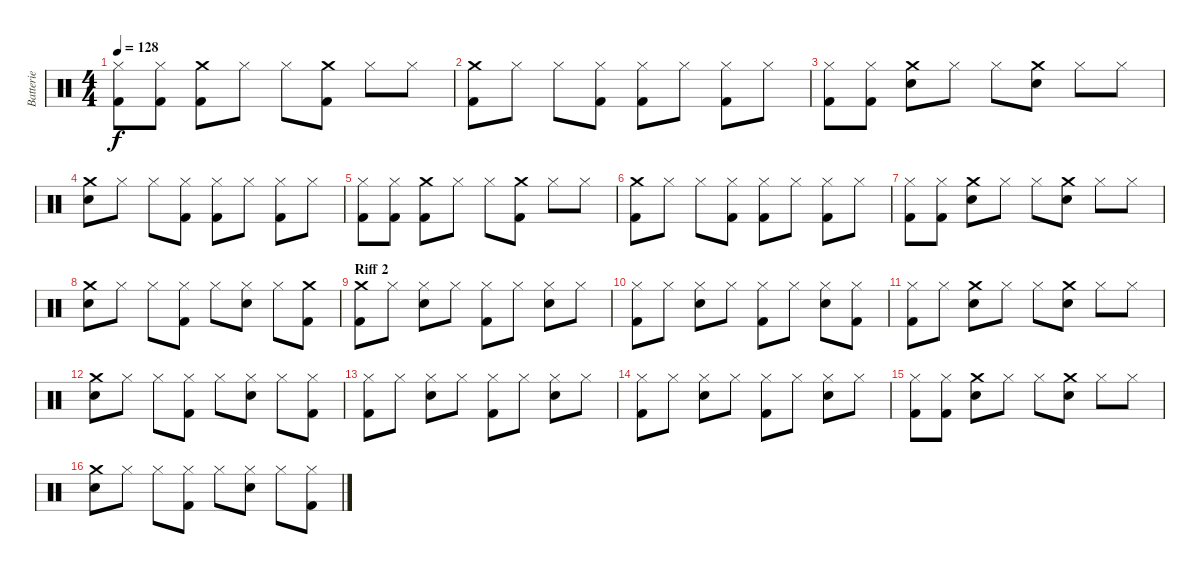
\track ("Batterie" "Batterie") {instrument percussion}
\staff {score}
\articulation defaults
\ts (4 4)
\tempo 128
\clef neutral
\ks c
("Hi-Hat (closed)" "Kick (hit) 2").8{dy f} ("Hi-Hat (closed)" "Kick (hit) 2").8 ("Kick (hit) 2" "Crash medium (hit)").8 "Hi-Hat (closed)".8 "Hi-Hat (closed)".8 ("Crash medium (hit)" "Kick (hit) 2").8 "Hi-Hat (closed)".8 "Hi-Hat (closed)".8 |
("Crash medium (hit)" "Kick (hit) 2").8 "Hi-Hat (closed)".8 "Hi-Hat (closed)".8 ("Hi-Hat (closed)" "Kick (hit) 2").8 ("Hi-Hat (closed)" "Kick (hit) 2").8 "Hi-Hat (closed)".8 ("Hi-Hat (closed)" "Kick (hit) 2").8 "Hi-Hat (closed)".8 |
("Hi-Hat (closed)" "Kick (hit) 2").8 ("Hi-Hat (closed)" "Kick (hit) 2").8 ("Crash medium (hit)" "Snare (hit) 2").8 "Hi-Hat (closed)".8 "Hi-Hat (closed)".8 ("Crash medium (hit)" "Snare (hit) 2").8 "Hi-Hat (closed)".8 "Hi-Hat (closed)".8 |
("Crash medium (hit)" "Snare (hit) 2").8 "Hi-Hat (closed)".8 "Hi-Hat (closed)".8 ("Kick (hit) 2" "Hi-Hat (closed)").8 ("Hi-Hat (closed)" "Kick (hit) 2").8 "Hi-Hat (closed)".8 ("Hi-Hat (closed)" "Kick (hit) 2").8 "Hi-Hat (closed)".8 |
("Hi-Hat (closed)" "Kick (hit) 2").8 ("Hi-Hat (closed)" "Kick (hit) 2").8 ("Kick (hit) 2" "Crash medium (hit)").8 "Hi-Hat (closed)".8 "Hi-Hat (closed)".8 ("Crash medium (hit)" "Kick (hit) 2").8 "Hi-Hat (closed)".8 "Hi-Hat (closed)".8 |
("Crash medium (hit)" "Kick (hit) 2").8 "Hi-Hat (closed)".8 "Hi-Hat (closed)".8 ("Hi-Hat (closed)" "Kick (hit) 2").8 ("Hi-Hat (closed)" "Kick (hit) 2").8 "Hi-Hat (closed)".8 ("Hi-Hat (closed)" "Kick (hit) 2").8 "Hi-Hat (closed)".8 |
("Hi-Hat (closed)" "Kick (hit) 2").8 ("Hi-Hat (closed)" "Kick (hit) 2").8 ("Crash medium (hit)" "Snare (hit) 2").8 "Hi-Hat (closed)".8 "Hi-Hat (closed)".8 ("Crash medium (hit)" "Snare (hit) 2").8 "Hi-Hat (closed)".8 "Hi-Hat (closed)".8 |
("Crash medium (hit)" "Snare (hit) 2").8 "Hi-Hat (closed)".8 "Hi-Hat (closed)".8 ("Kick (hit) 2" "Hi-Hat (closed)").8 "Hi-Hat (closed)".8 ("Snare (hit) 2" "Hi-Hat (closed)").8 "Hi-Hat (closed)".8 ("Crash medium (hit)" "Kick (hit) 2").8 |
\section ("" "Riff 2")
("Crash medium (hit)" "Kick (hit) 2").8 "Hi-Hat (closed)".8 ("Snare (hit) 2" "Hi-Hat (closed)").8 "Hi-Hat (closed)".8 ("Hi-Hat (closed)" "Kick (hit) 2").8 "Hi-Hat (closed)".8 ("Snare (hit) 2" "Hi-Hat (closed)").8 "Hi-Hat (closed)".8 |
("Hi-Hat (closed)" "Kick (hit) 2").8 "Hi-Hat (closed)".8 ("Snare (hit) 2" "Hi-Hat (closed)").8 "Hi-Hat (closed)".8 ("Hi-Hat (closed)" "Kick (hit) 2").8 "Hi-Hat (closed)".8 ("Snare (hit) 2" "Hi-Hat (closed)").8 ("Hi-Hat (closed)" "Kick (hit) 2").8 |
("Hi-Hat (closed)" "Kick (hit) 2").8 "Hi-Hat (closed)".8 ("Crash medium (hit)" "Snare (hit) 2").8 "Hi-Hat (closed)".8 "Hi-Hat (closed)".8 ("Crash medium (hit)" "Snare (hit) 2").8 "Hi-Hat (closed)".8 "Hi-Hat (closed)".8 |
("Crash medium (hit)" "Snare (hit) 2").8 "Hi-Hat (closed)".8 "Hi-Hat (closed)".8 ("Hi-Hat (closed)" "Kick (hit) 2").8 "Hi-Hat (closed)".8 ("Snare (hit) 2" "Hi-Hat (closed)").8 "Hi-Hat (closed)".8 ("Hi-Hat (closed)" "Kick (hit) 2").8 |
("Hi-Hat (closed)" "Kick (hit) 2").8 "Hi-Hat (closed)".8 ("Snare (hit) 2" "Hi-Hat (closed)").8 "Hi-Hat (closed)".8 ("Hi-Hat (closed)" "Kick (hit) 2").8 "Hi-Hat (closed)".8 ("Snare (hit) 2" "Hi-Hat (closed)").8 "Hi-Hat (closed)".8 |
("Hi-Hat (closed)" "Kick (hit) 2").8 "Hi-Hat (closed)".8 ("Snare (hit) 2" "Hi-Hat (closed)").8 "Hi-Hat (closed)".8 ("Hi-Hat (closed)" "Kick (hit) 2").8 "Hi-Hat (closed)".8 ("Snare (hit) 2" "Hi-Hat (closed)").8 "Hi-Hat (closed)".8 |
("Hi-Hat (closed)" "Kick (hit) 2").8 ("Hi-Hat (closed)" "Kick (hit) 2").8 ("Crash medium (hit)" "Snare (hit) 2").8 "Hi-Hat (closed)".8 "Hi-Hat (closed)".8 ("Crash medium (hit)" "Snare (hit) 2").8 "Hi-Hat (closed)".8 "Hi-Hat (closed)".8 |
("Crash medium (hit)" "Snare (hit) 2").8 "Hi-Hat (closed)".8 "Hi-Hat (closed)".8 ("Kick (hit) 2" "Hi-Hat (closed)").8 "Hi-Hat (closed)".8 ("Snare (hit) 2" "Hi-Hat (closed)").8 "Hi-Hat (closed)".8 ("Hi-Hat (closed)" "Kick (hit) 2").8
